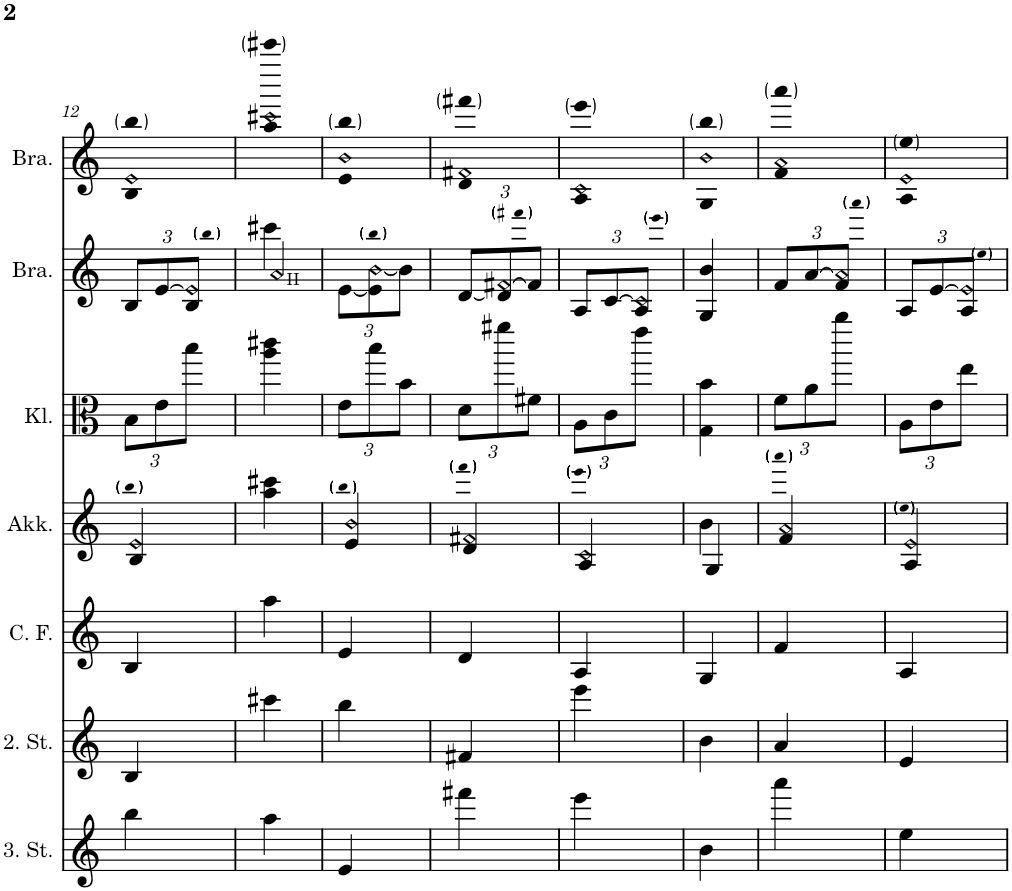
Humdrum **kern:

**kern	**kern	**kern	**kern	**kern	**kern	**kern
*part7	*part6	*part5	*part4	*part3	*part2	*part1
*staff7	*staff6	*staff5	*staff4	*staff3	*staff2	*staff1
*I"Dritte Stimme	*I"Zweite Stimme	*I"Cantus Firmus	*I"Akkorde	*I"Klingend	*I"Bratsche	*I"Bratsche
*I'3. St.	*I'2. St.	*I'C. F.	*I'Akk.	*I'Kl.	*I'Bra.	*I'Bra.
!!LO:PB:g=z
*clefG2	*clefG2	*clefG2	*clefG2	*clefC3	*clefG2	*clefG2
*k[]	*k[]	*k[]	*k[]	*k[]	*k[]	*k[]
*M1/4	*M1/4	*M1/4	*M1/4	*M1/4	*M1/4	*M1/4
=12	=12	=12	=12	=12	=12	=12
!	!	!	!LO:N:n=2:head=open	!	!	!
*	*	*	*^	*	*^	*
*	*	*	*	*	*Xbrackettup	*Xbrackettup	*brackettup	*
!	!	!	!	!	!	!	!	!LO:N:n=2:head=open
*	*	*	*	*	*	*	*	*^
4bb\	4B/	4B/	4B/ 4e/	4bb!	12B\L	12B/L	6ryy	4B 4e	4bb
.	.	.	.	.	12e\	[>12e/	.	.	.
!	!	!	!	!	!	!LO:N:n=2:head=open	!	!	!
.	.	.	.	.	12bb\J	12B/ 12e/]J	12bb!	.	.
*	*	*	*v	*v	*	*	*	*	*
=13	=13	=13	=13	=13	=13	=13	=13	=13
!	!	!	!	!	!LO:TX:a:t=II	!	!	!
!	!	!	!	!	!LO:N:head=open	!	!LO:N:n=2:head=open	!
4aa\	4ccc#X\	4aa\	4aa\ 4ccc#X\	4aa\ 4ccc#X\	4a/	4ccc#X\	4aa 4ccc#X	4ccccc#X
=14	=14	=14	=14	=14	=14	=14	=14	=14
!	!	!	!LO:N:n=2:head=open	!	!	!	!	!
*	*	*	*^	*	*	*	*	*
*	*	*	*	*	*	*Xbrackettup	*brackettup	*	*
!	!	!	!	!	!	!	!	!LO:N:n=2:head=open	!
4e/	4bb\	4e/	4e/ 4b/	4bb!	12e\L	[<12e\L	12ryy	4e 4b	4bb
!	!	!	!	!	!	!LO:N:n=2:head=open	!	!	!
.	.	.	.	.	12bb\	12e\] [12b\	12bb!	.	.
.	.	.	.	.	12b\J	12b\J]	12ryy	.	.
=15	=15	=15	=15	=15	=15	=15	=15	=15	=15
!	!	!	!LO:N:n=2:head=open	!	!	!	!	!	!
*	*	*	*	*	*	*Xbrackettup	*brackettup	*	*
!	!	!	!	!	!	!	!	!LO:N:n=2:head=open	!
4fff#X\	4f#X/	4d/	4d/ 4f#X/	4fff#X!	12d\L	[<12d/L	12ryy	4d 4f#X	4fff#X
!	!	!	!	!	!	!LO:N:n=2:head=open	!	!	!
.	.	.	.	.	12fff#X\	12d/] [12f#X/	12fff#X!	.	.
.	.	.	.	.	12f#X\J	12f#/J]	12ryy	.	.
=16	=16	=16	=16	=16	=16	=16	=16	=16	=16
!	!	!	!LO:N:n=2:head=open	!	!	!	!	!	!
*	*	*	*	*	*	*Xbrackettup	*brackettup	*	*
!	!	!	!	!	!	!	!	!LO:N:n=2:head=open	!
4eee\	4eee\	4A/	4A/ 4c/	4eee!	12A\L	12A/L	6ryy	4A 4c	4eee
.	.	.	.	.	12c\	[>12c/	.	.	.
!	!	!	!	!	!	!LO:N:n=2:head=open	!	!	!
.	.	.	.	.	12eee\J	12A/ 12c/]J	12eee!	.	.
=17	=17	=17	=17	=17	=17	=17	=17	=17	=17
!	!	!	!	!	!	!	!	!LO:N:n=2:head=open	!
*	*	*	*	*	*	*v	*v	*	*
4b\	4b\	4G/	4G/	4b\	4G\ 4b\	4G/ 4b/	4G 4b	4bb
=18	=18	=18	=18	=18	=18	=18	=18	=18
!	!	!	!LO:N:n=2:head=open	!	!	!	!	!
*	*	*	*	*	*	*^	*	*
*	*	*	*	*	*	*Xbrackettup	*brackettup	*	*
!	!	!	!	!	!	!	!	!LO:N:n=2:head=open	!
4aaa\	4a/	4f/	4f/ 4a/	4aaa!	12f\L	12f/L	6ryy	4f 4a	4aaa
.	.	.	.	.	12a\	[>12a/	.	.	.
!	!	!	!	!	!	!LO:N:n=2:head=open	!	!	!
.	.	.	.	.	12aaa\J	12f/ 12a/]J	12aaa!	.	.
=19	=19	=19	=19	=19	=19	=19	=19	=19	=19
!	!	!	!LO:N:n=2:head=open	!	!	!	!	!	!
*	*	*	*	*	*	*Xbrackettup	*brackettup	*	*
!	!	!	!	!	!	!	!	!LO:N:n=2:head=open	!
4ee\	4e/	4A/	4A/ 4e/	4ee!	12A\L	12A/L	6ryy	4A 4e	4ee
.	.	.	.	.	12e\	[>12e/	.	.	.
!	!	!	!	!	!	!LO:N:n=2:head=open	!	!	!
.	.	.	.	.	12ee\J	12A/ 12e/]J	12ee!	.	.
*	*	*	*	*	*	*v	*v	*	*
*	*	*	*v	*v	*	*	*v	*v
=	=	=	=	=	=	=
*-	*-	*-	*-	*-	*-	*-
